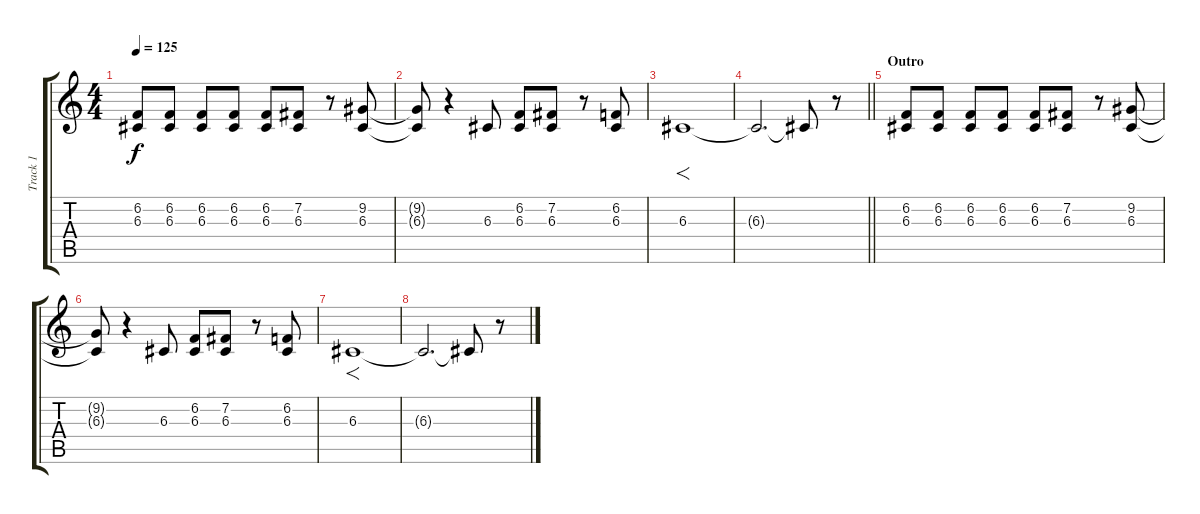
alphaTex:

\track ("Track 1" "Track 1") {instrument trumpet}
\staff {score tabs}
\tuning (E4 B3 G3 D3 A2 E2) {hide}
\ts (4 4)
\tempo 125
\clef g2
\ks c
(6.2 6.3).8{dy f} (6.2 6.3).8 (6.2 6.3).8 (6.2 6.3).8 (6.2 6.3).8 (7.2 6.3).8 r.8 (9.2 6.3).8 |
(9.2{t} 6.3{t}).8 r.4 6.3.8 (6.2 6.3).8 (7.2 6.3).8 r.8 (6.2 6.3).8 |
6.3.1{f} |
\barLineRight lightlight
6.3{t}.2{d} 6.3{t}.8 r.8 |
\section ("" "Outro")
(6.2 6.3).8{volume 0} (6.2 6.3).8 (6.2 6.3).8 (6.2 6.3).8 (6.2 6.3).8 (7.2 6.3).8 r.8 (9.2 6.3).8 |
(9.2{t} 6.3{t}).8 r.4 6.3.8 (6.2 6.3).8 (7.2 6.3).8 r.8 (6.2 6.3).8 |
6.3.1{f} |
6.3{t}.2{d} 6.3{t}.8 r.8
